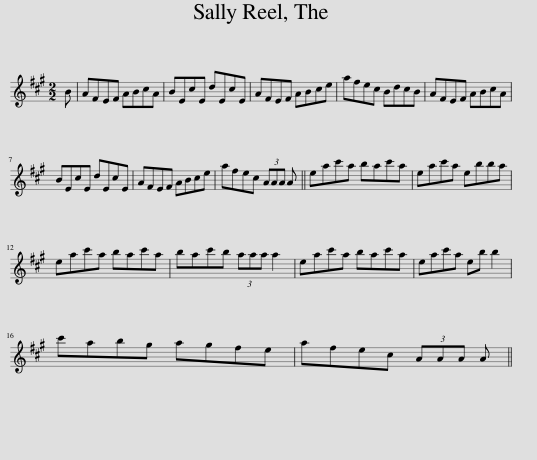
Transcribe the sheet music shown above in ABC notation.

X:1
L:1/8
M:2/2
I:linebreak $
K:A
V:1 treble
V:1
 B | AFEF ABcA | BEcE dEcE | AFEF ABce | afec BdcB | %5
 AFEF ABcA |$ BEcE dEcE | AFEF ABce | afec (3AAA A || eac'a bac'a | %10
 eac'a ebba |$ eac'a bac'a | bac'b (3aaa a2 | eac'a bac'a | eac'a eb b2 |$ %15
 c'abg agfe | afec (3AAA A || %17
